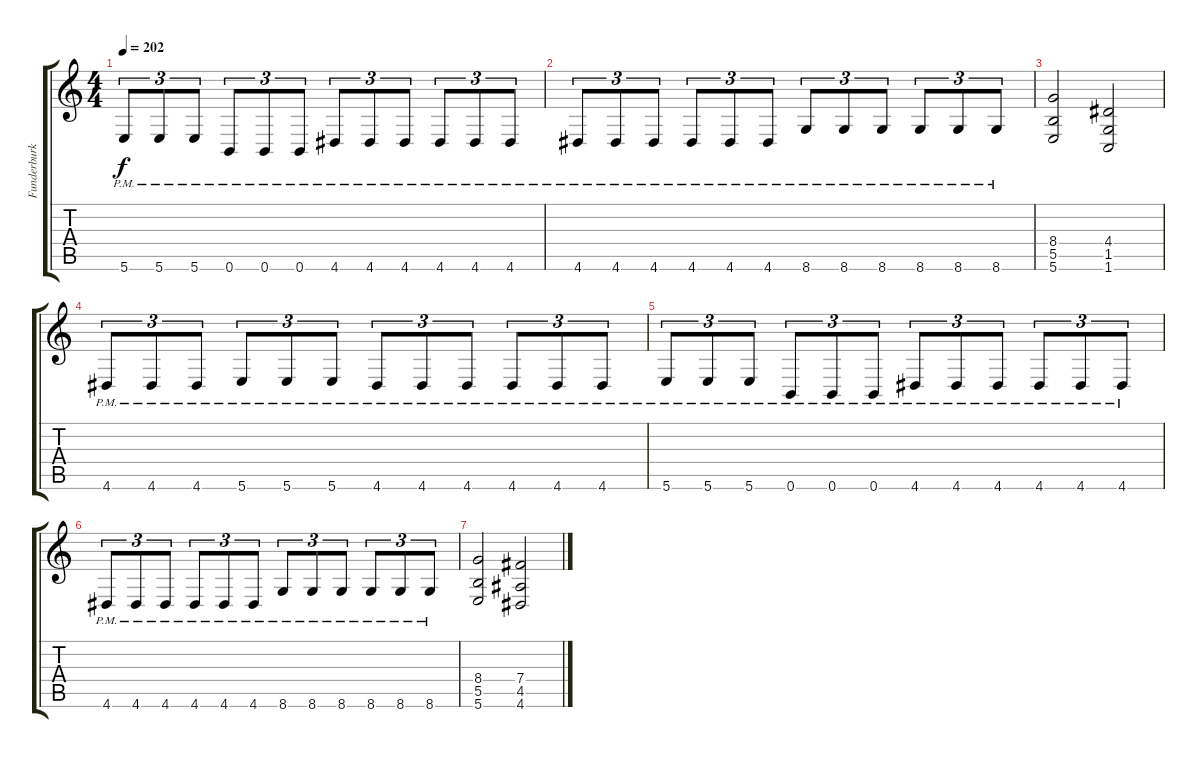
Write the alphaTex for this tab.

\track ("Funderburk Rhythm" "Funderburk") {instrument overdrivenguitar}
\staff {score tabs}
\tuning (Db4 Ab3 E3 B2 Gb2 B1) {hide}
\ts (4 4)
\tempo 202
\clef g2
\ks c
5.6{pm}.8{tu (3 2) dy f} 5.6{pm}.8{tu (3 2)} 5.6{pm}.8{tu (3 2)} 0.6{pm}.8{tu (3 2)} 0.6{pm}.8{tu (3 2)} 0.6{pm}.8{tu (3 2)} 4.6{pm}.8{tu (3 2)} 4.6{pm}.8{tu (3 2)} 4.6{pm}.8{tu (3 2)} 4.6{pm}.8{tu (3 2)} 4.6{pm}.8{tu (3 2)} 4.6{pm}.8{tu (3 2)} |
4.6{pm}.8{tu (3 2)} 4.6{pm}.8{tu (3 2)} 4.6{pm}.8{tu (3 2)} 4.6{pm}.8{tu (3 2)} 4.6{pm}.8{tu (3 2)} 4.6{pm}.8{tu (3 2)} 8.6{pm}.8{tu (3 2)} 8.6{pm}.8{tu (3 2)} 8.6{pm}.8{tu (3 2)} 8.6{pm}.8{tu (3 2)} 8.6{pm}.8{tu (3 2)} 8.6{pm}.8{tu (3 2)} |
(8.4 5.5 5.6).2 (4.4 1.5 1.6).2 |
4.6{pm}.8{tu (3 2)} 4.6{pm}.8{tu (3 2)} 4.6{pm}.8{tu (3 2)} 5.6{pm}.8{tu (3 2)} 5.6{pm}.8{tu (3 2)} 5.6{pm}.8{tu (3 2)} 4.6{pm}.8{tu (3 2)} 4.6{pm}.8{tu (3 2)} 4.6{pm}.8{tu (3 2)} 4.6{pm}.8{tu (3 2)} 4.6{pm}.8{tu (3 2)} 4.6{pm}.8{tu (3 2)} |
5.6{pm}.8{tu (3 2)} 5.6{pm}.8{tu (3 2)} 5.6{pm}.8{tu (3 2)} 0.6{pm}.8{tu (3 2)} 0.6{pm}.8{tu (3 2)} 0.6{pm}.8{tu (3 2)} 4.6{pm}.8{tu (3 2)} 4.6{pm}.8{tu (3 2)} 4.6{pm}.8{tu (3 2)} 4.6{pm}.8{tu (3 2)} 4.6{pm}.8{tu (3 2)} 4.6{pm}.8{tu (3 2)} |
4.6{pm}.8{tu (3 2)} 4.6{pm}.8{tu (3 2)} 4.6{pm}.8{tu (3 2)} 4.6{pm}.8{tu (3 2)} 4.6{pm}.8{tu (3 2)} 4.6{pm}.8{tu (3 2)} 8.6{pm}.8{tu (3 2)} 8.6{pm}.8{tu (3 2)} 8.6{pm}.8{tu (3 2)} 8.6{pm}.8{tu (3 2)} 8.6{pm}.8{tu (3 2)} 8.6{pm}.8{tu (3 2)} |
(8.4 5.5 5.6).2 (7.4 4.5 4.6).2
